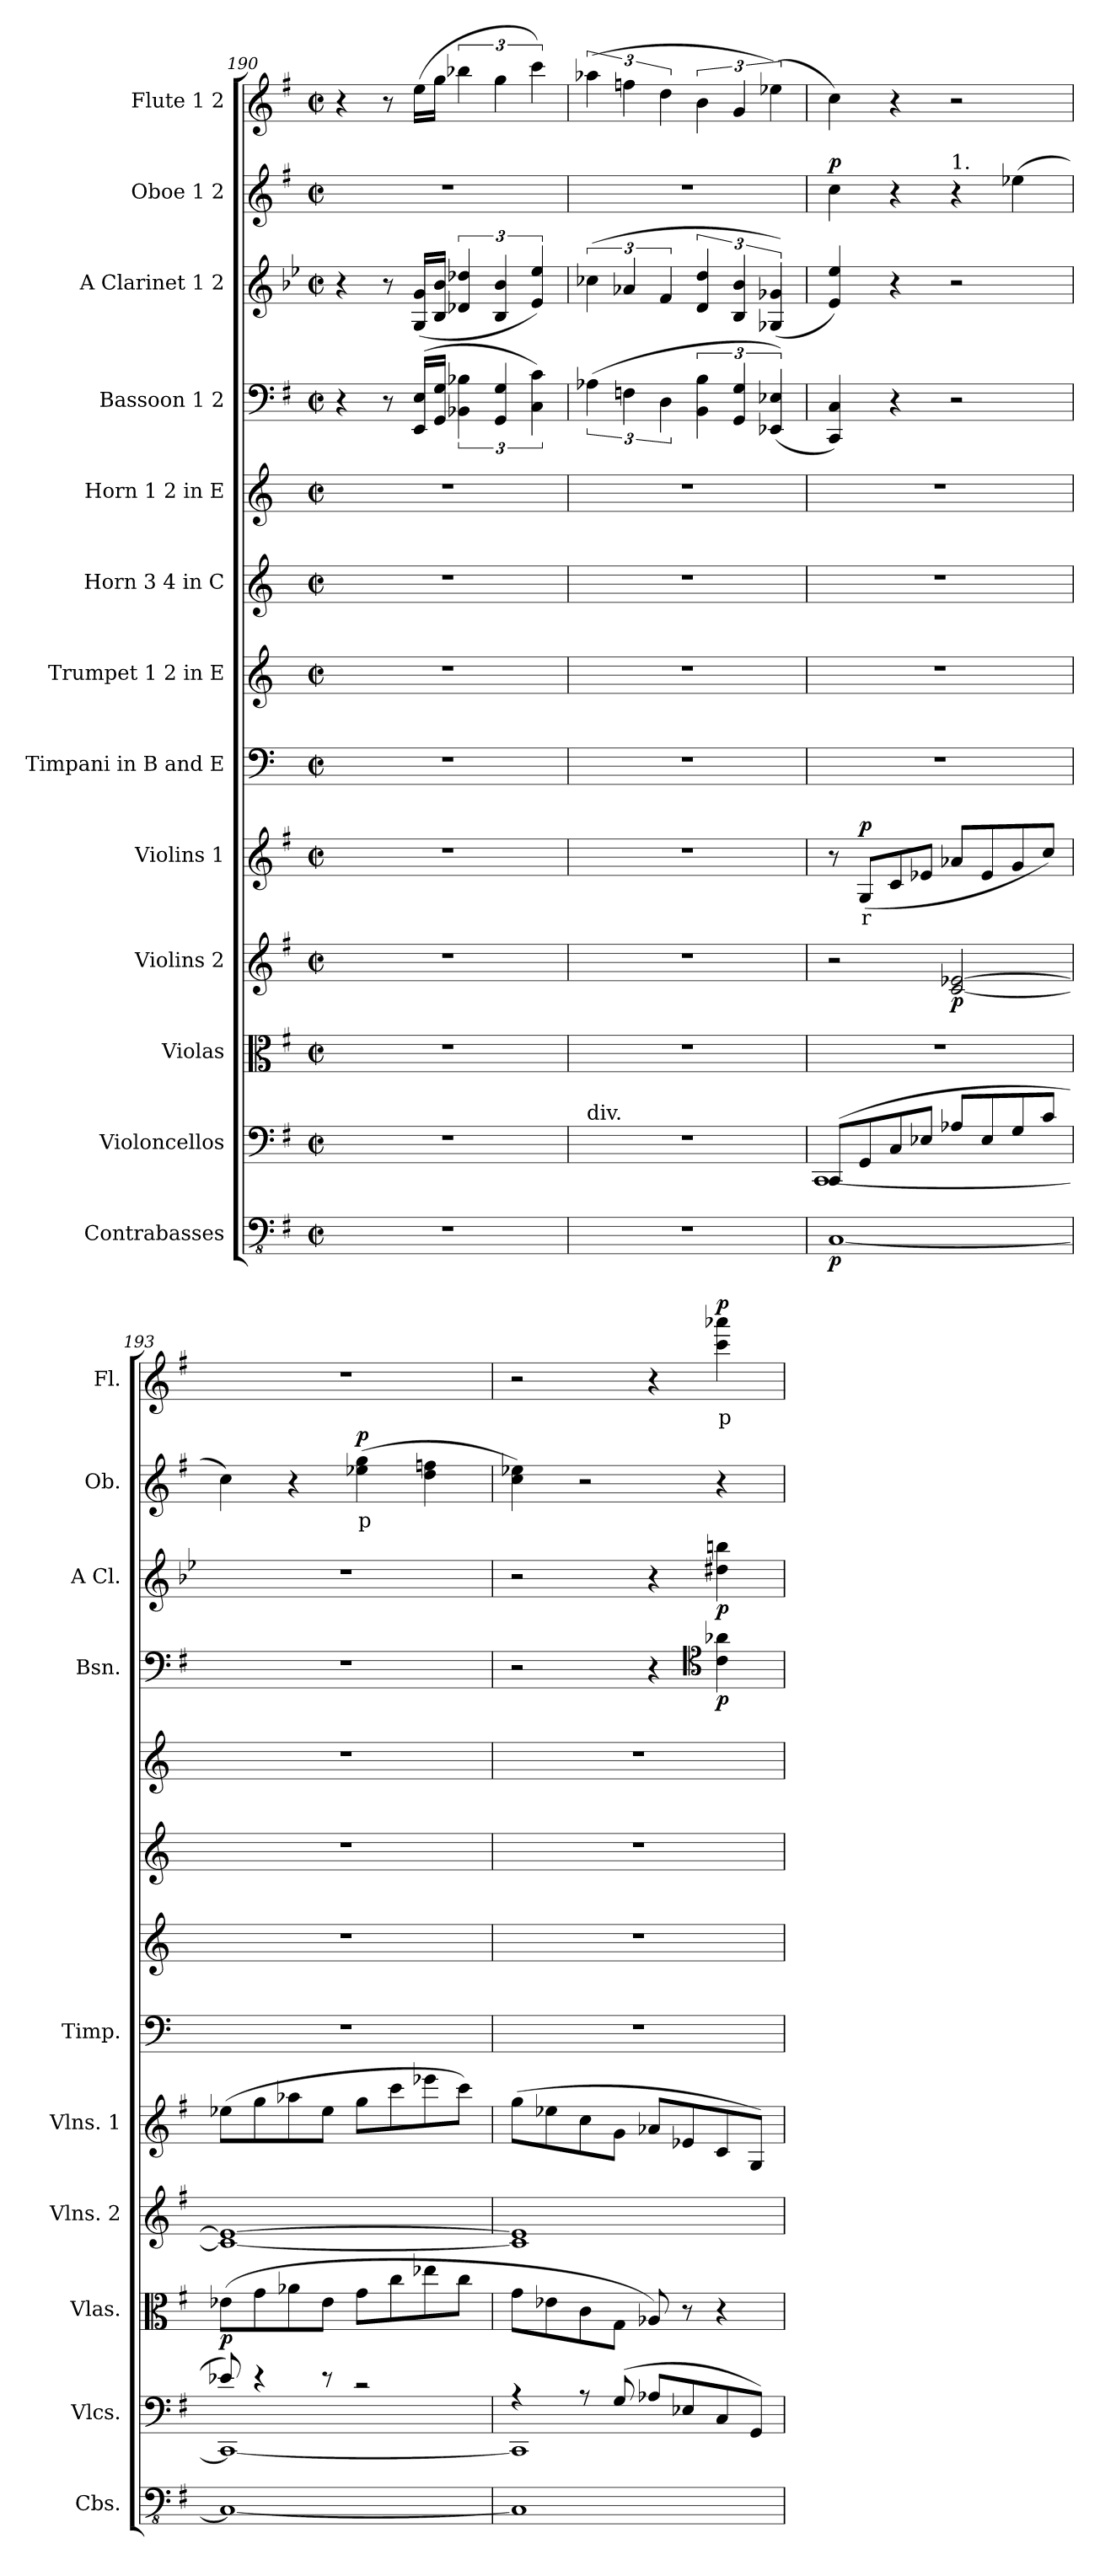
**kern	**dynam	**kern	**kern	**dynam	**kern	**dynam	**kern	**text	**dynam	**kern	**kern	**kern	**kern	**kern	**dynam	**kern	**dynam	**kern	**text	**dynam	**kern	**text	**dynam
*part13	*part13	*part12	*part11	*part11	*part10	*part10	*part9	*part9	*part9	*part8	*part7	*part6	*part5	*part4	*part4	*part3	*part3	*part2	*part2	*part2	*part1	*part1	*part1
*staff13	*staff13	*staff12	*staff11	*staff11	*staff10	*staff10	*staff9	*staff9	*staff9	*staff8	*staff7	*staff6	*staff5	*staff4	*staff4	*staff3	*staff3	*staff2	*staff2	*staff2	*staff1	*staff1	*staff1
*I"Contrabasses	*	*I"Violoncellos	*I"Violas	*	*I"Violins 2	*	*I"Violins 1	*	*	*I"Timpani in B and E	*I"Trumpet 1 2 in E	*I"Horn 3 4  in C	*I"Horn 1 2 in E	*I"Bassoon 1 2	*	*I"A Clarinet 1 2	*	*I"Oboe 1 2	*	*	*I"Flute 1 2	*	*
*I'Cbs.	*	*I'Vlcs.	*I'Vlas.	*	*I'Vlns. 2	*	*I'Vlns. 1	*	*	*I'Timp.	*	*	*	*I'Bsn.	*	*I'A Cl.	*	*I'Ob.	*	*	*I'Fl.	*	*
*clefFv4	*	*clefF4	*clefC3	*	*clefG2	*	*clefG2	*	*	*clefF4	*clefG2	*clefG2	*clefG2	*clefF4	*	*clefG2	*	*clefG2	*	*	*clefG2	*	*
*	*	*	*	*	*	*	*	*	*	*	*ITrd-2c-4	*ITrd7c12	*ITrd5c8	*	*	*ITrd2c3	*	*	*	*	*	*	*
*k[f#]	*	*k[f#]	*k[f#]	*	*k[f#]	*	*k[f#]	*	*	*k[]	*k[f#c#g#d#]	*k[]	*k[f#c#g#d#]	*k[f#]	*	*k[f#]	*	*k[f#]	*	*	*k[f#]	*	*
*M2/2	*	*M2/2	*M2/2	*	*M2/2	*	*M2/2	*	*	*M2/2	*M2/2	*M2/2	*M2/2	*M2/2	*	*M2/2	*	*M2/2	*	*	*M2/2	*	*
*met(c|)	*	*met(c|)	*met(c|)	*	*met(c|)	*	*met(c|)	*	*	*met(c|)	*met(c|)	*met(c|)	*met(c|)	*met(c|)	*	*met(c|)	*	*met(c|)	*	*	*met(c|)	*	*
=190	=190	=190	=190	=190	=190	=190	=190	=190	=190	=190	=190	=190	=190	=190	=190	=190	=190	=190	=190	=190	=190	=190	=190
1r	.	1r	1r	.	1r	.	1r	.	.	1r	1r	1r	1r	4r	.	4r	.	1r	.	.	4r	.	.
.	.	.	.	.	.	.	.	.	.	.	.	.	.	8r	.	8r	.	.	.	.	8r	.	.
.	.	.	.	.	.	.	.	.	.	.	.	.	.	(>16EE/ 16E/LL	.	(<16E/ 16e/LL	.	.	.	.	(>16ee\LL	.	.
.	.	.	.	.	.	.	.	.	.	.	.	.	.	16GG/ 16G/JJ	.	16G/ 16g/JJ	.	.	.	.	16gg\JJ	.	.
.	.	.	.	.	.	.	.	.	.	.	.	.	.	6BB-X\ 6B-X\	.	6B-X/ 6b-X/	.	.	.	.	6bb-X\	.	.
.	.	.	.	.	.	.	.	.	.	.	.	.	.	6GG/ 6G/	.	6G/ 6g/	.	.	.	.	6gg\	.	.
.	.	.	.	.	.	.	.	.	.	.	.	.	.	6C\ 6c\)	.	6c/ 6cc/)	.	.	.	.	6ccc\)	.	.
=191	=191	=191	=191	=191	=191	=191	=191	=191	=191	=191	=191	=191	=191	=191	=191	=191	=191	=191	=191	=191	=191	=191	=191
!	!	!LO:TX:a:t=div.	!	!	!	!	!	!	!	!	!	!	!	!	!	!	!	!	!	!	!	!	!
1r	.	1r	1r	.	1r	.	1r	.	.	1r	1r	1r	1r	(>6A-X\	.	(>6a-X\	.	1r	.	.	(>6aa-X\	.	.
.	.	.	.	.	.	.	.	.	.	.	.	.	.	6Fn\	.	6fn/	.	.	.	.	6ffn\	.	.
.	.	.	.	.	.	.	.	.	.	.	.	.	.	6D\	.	6d/	.	.	.	.	6dd\	.	.
.	.	.	.	.	.	.	.	.	.	.	.	.	.	6BB\ 6B\	.	6B/ 6b/	.	.	.	.	6b\	.	.
.	.	.	.	.	.	.	.	.	.	.	.	.	.	6GG/ 6G/	.	6G/ 6g/	.	.	.	.	6g/	.	.
.	.	.	.	.	.	.	.	.	.	.	.	.	.	(<6EE-X/ 6E-X/)	.	(<6E-X/ 6e-X/)	.	.	.	.	(>6ee-X\)	.	.
=192	=192	=192	=192	=192	=192	=192	=192	=192	=192	=192	=192	=192	=192	=192	=192	=192	=192	=192	=192	=192	=192	=192	=192
*	*	*^	*	*	*	*	*	*	*	*	*	*	*	*	*	*	*	*	*	*	*	*	*
!	!LO:DY:b	!	!	!	!	!	!	!	!	!	!	!	!	!	!	!	!	!	!	!	!LO:DY:b	!	!	!
[1CC	p	(>8CC/L	[1CC	1r	.	2r	.	8r	.	.	1r	1r	1r	1r	4CC/ 4C/)	.	4c/ 4cc/)	.	4cc\	.	p	4cc\)	.	.
!	!	!	!	!	!	!	!	!	!LO:LY:b:color=#FF0000	!LO:DY:b	!	!	!	!	!	!	!	!	!	!	!	!	!	!
.	.	8GG/	.	.	.	.	.	(<8G/L	r	p	.	.	.	.	.	.	.	.	.	.	.	.	.	.
.	.	8C/	.	.	.	.	.	8c/	.	.	.	.	.	.	4r	.	4r	.	4r	.	.	4r	.	.
.	.	8E-X/J	.	.	.	.	.	8e-X/J	.	.	.	.	.	.	.	.	.	.	.	.	.	.	.	.
!	!	!	!	!	!	!	!	!	!	!	!	!	!	!	!	!	!	!	!LO:TX:a:t=1.	!	!	!	!	!
!	!	!	!	!	!	!	!LO:DY:b	!	!	!	!	!	!	!	!	!	!	!	!	!	!	!	!	!
.	.	8A-X/L	.	.	.	[2c/ [2e-X/	p	8a-X/L	.	.	.	.	.	.	2r	.	2r	.	4r	.	.	2r	.	.
.	.	8E-/	.	.	.	.	.	8e-/	.	.	.	.	.	.	.	.	.	.	.	.	.	.	.	.
.	.	8G/	.	.	.	.	.	8g/	.	.	.	.	.	.	.	.	.	.	(>4ee-X\	.	.	.	.	.
.	.	8c/J	.	.	.	.	.	8cc/J)	.	.	.	.	.	.	.	.	.	.	.	.	.	.	.	.
=193	=193	=193	=193	=193	=193	=193	=193	=193	=193	=193	=193	=193	=193	=193	=193	=193	=193	=193	=193	=193	=193	=193	=193	=193
!	!	!	!	!	!LO:DY:b	!	!	!	!	!	!	!	!	!	!	!	!	!	!	!	!	!	!	!
1CC_	.	8e-X/)	1CC_	(>8e-X\L	p	1c_ 1e-_	.	(>8ee-X\L	.	.	1r	1r	1r	1r	1r	.	1r	.	4cc\)	.	.	1r	.	.
.	.	4r	.	8g\	.	.	.	8gg\	.	.	.	.	.	.	.	.	.	.	.	.	.	.	.	.
.	.	.	.	8a-X\	.	.	.	8aa-X\	.	.	.	.	.	.	.	.	.	.	4r	.	.	.	.	.
.	.	8r	.	8e-\J	.	.	.	8ee-\J	.	.	.	.	.	.	.	.	.	.	.	.	.	.	.	.
!	!	!	!	!	!	!	!	!	!	!	!	!	!	!	!	!	!	!	!	!LO:LY:b:color=#FF0000	!LO:DY:b	!	!	!
.	.	2r	.	8g\L	.	.	.	8gg\L	.	.	.	.	.	.	.	.	.	.	(>4ee-X\ 4gg\	p	p	.	.	.
.	.	.	.	8cc\	.	.	.	8ccc\	.	.	.	.	.	.	.	.	.	.	.	.	.	.	.	.
.	.	.	.	8ee-X\	.	.	.	8eee-X\	.	.	.	.	.	.	.	.	.	.	4dd\ 4ffn\	.	.	.	.	.
.	.	.	.	8cc\J	.	.	.	8ccc\J)	.	.	.	.	.	.	.	.	.	.	.	.	.	.	.	.
=194	=194	=194	=194	=194	=194	=194	=194	=194	=194	=194	=194	=194	=194	=194	=194	=194	=194	=194	=194	=194	=194	=194	=194	=194
1CC]	.	4r	1CC]	8g\L	.	1c] 1e-]	.	(>8gg\L	.	.	1r	1r	1r	1r	2r	.	2r	.	4cc\ 4ee-X\)	.	.	2r	.	.
.	.	.	.	8e-X\	.	.	.	8ee-X\	.	.	.	.	.	.	.	.	.	.	.	.	.	.	.	.
.	.	8r	.	8c\	.	.	.	8cc\	.	.	.	.	.	.	.	.	.	.	2r	.	.	.	.	.
.	.	(>8G/	.	8G\J	.	.	.	8g\J	.	.	.	.	.	.	.	.	.	.	.	.	.	.	.	.
.	.	8A-X/L	.	8A-X/)	.	.	.	8a-X/L	.	.	.	.	.	.	4r	.	4r	.	.	.	.	4r	.	.
.	.	8E-X/	.	8r	.	.	.	8e-X/	.	.	.	.	.	.	.	.	.	.	.	.	.	.	.	.
*	*	*	*	*	*	*	*	*	*	*	*	*	*	*	*clefC4	*	*	*	*	*	*	*	*	*
!	!	!	!	!	!	!	!	!	!	!	!	!	!	!	!	!LO:DY:b	!	!LO:DY:b	!	!	!	!	!LO:LY:b:color=#FF0000	!LO:DY:b
.	.	8C/	.	4r	.	.	.	8c/	.	.	.	.	.	.	4c\ 4a-X\	p	4b#X\ 4gg#X\	p	4r	.	.	4ccc\ 4aaa-X\	p	p
.	.	8GG/J)	.	.	.	.	.	8G/J)	.	.	.	.	.	.	.	.	.	.	.	.	.	.	.	.
*	*	*v	*v	*	*	*	*	*	*	*	*	*	*	*	*	*	*	*	*	*	*	*	*	*
=	=	=	=	=	=	=	=	=	=	=	=	=	=	=	=	=	=	=	=	=	=	=	=
*-	*-	*-	*-	*-	*-	*-	*-	*-	*-	*-	*-	*-	*-	*-	*-	*-	*-	*-	*-	*-	*-	*-	*-
